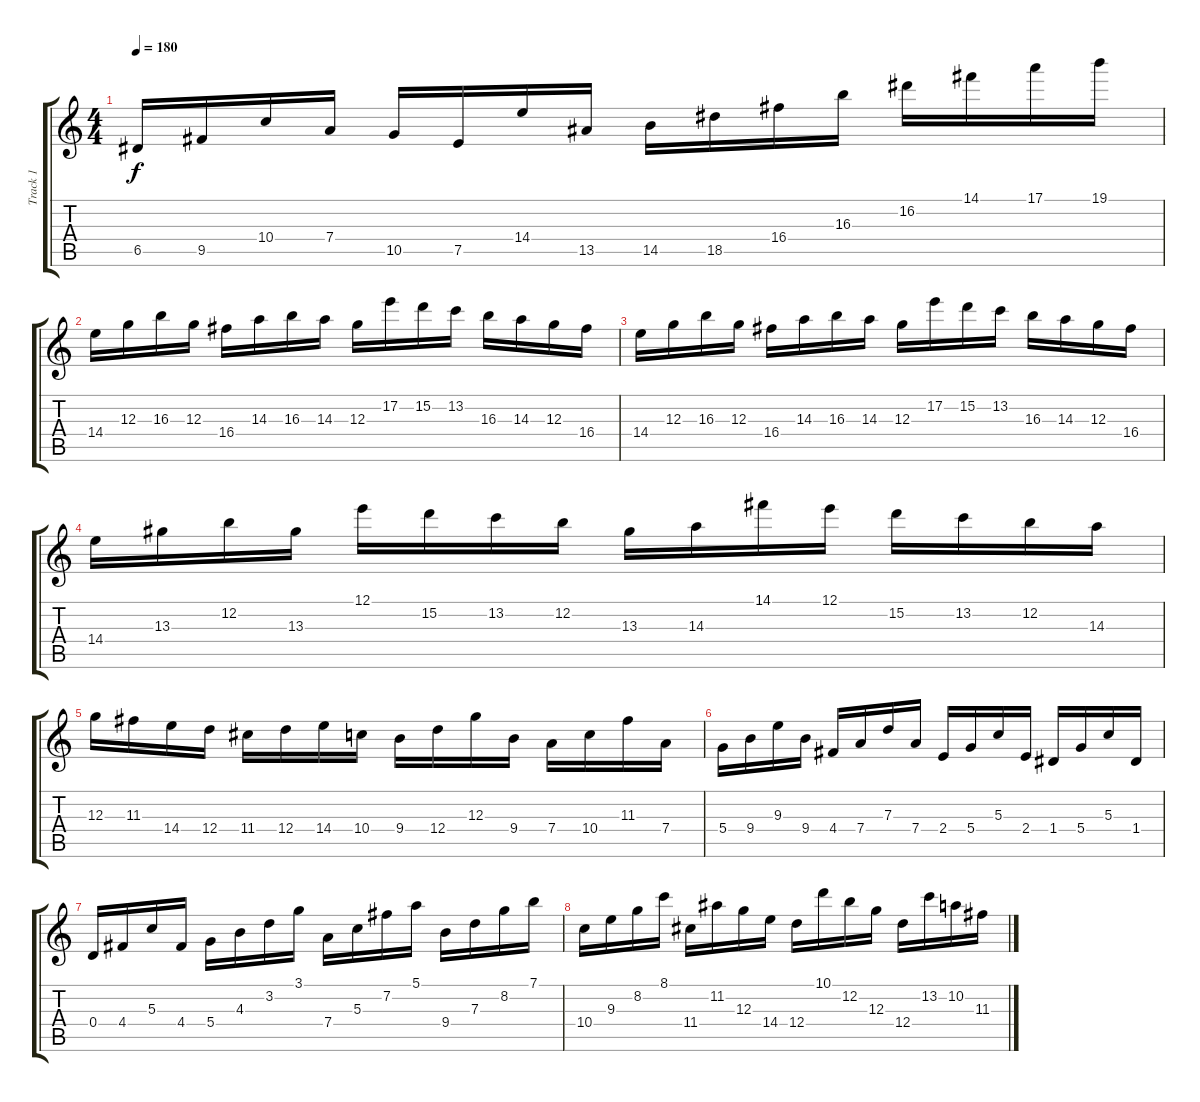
\track ("Track 1" "Track 1") {instrument distortionguitar}
\staff {score tabs}
\tuning (E4 B3 G3 D3 A2 E2) {hide}
\ts (4 4)
\tempo 180
\clef g2
\ks c
6.5.16{dy f} 9.5.16 10.4.16 7.4.16 10.5.16 7.5.16 14.4.16 13.5.16 14.5.16 18.5.16 16.4.16 16.3.16 16.2.16 14.1.16 17.1.16 19.1.16 |
14.4.16 12.3.16 16.3.16 12.3.16 16.4.16 14.3.16 16.3.16 14.3.16 12.3.16 17.2.16 15.2.16 13.2.16 16.3.16 14.3.16 12.3.16 16.4.16 |
14.4.16 12.3.16 16.3.16 12.3.16 16.4.16 14.3.16 16.3.16 14.3.16 12.3.16 17.2.16 15.2.16 13.2.16 16.3.16 14.3.16 12.3.16 16.4.16 |
14.4.16 13.3.16 12.2.16 13.3.16 12.1.16 15.2.16 13.2.16 12.2.16 13.3.16 14.3.16 14.1.16 12.1.16 15.2.16 13.2.16 12.2.16 14.3.16 |
12.3.16 11.3.16 14.4.16 12.4.16 11.4.16 12.4.16 14.4.16 10.4.16 9.4.16 12.4.16 12.3.16 9.4.16 7.4.16 10.4.16 11.3.16 7.4.16 |
5.4.16 9.4.16 9.3.16 9.4.16 4.4.16 7.4.16 7.3.16 7.4.16 2.4.16 5.4.16 5.3.16 2.4.16 1.4.16 5.4.16 5.3.16 1.4.16 |
0.4.16 4.4.16 5.3.16 4.4.16 5.4.16 4.3.16 3.2.16 3.1.16 7.4.16 5.3.16 7.2.16 5.1.16 9.4.16 7.3.16 8.2.16 7.1.16 |
10.4.16 9.3.16 8.2.16 8.1.16 11.4.16 11.2.16 12.3.16 14.4.16 12.4.16 10.1.16 12.2.16 12.3.16 12.4.16 13.2.16 10.2.16 11.3.16
